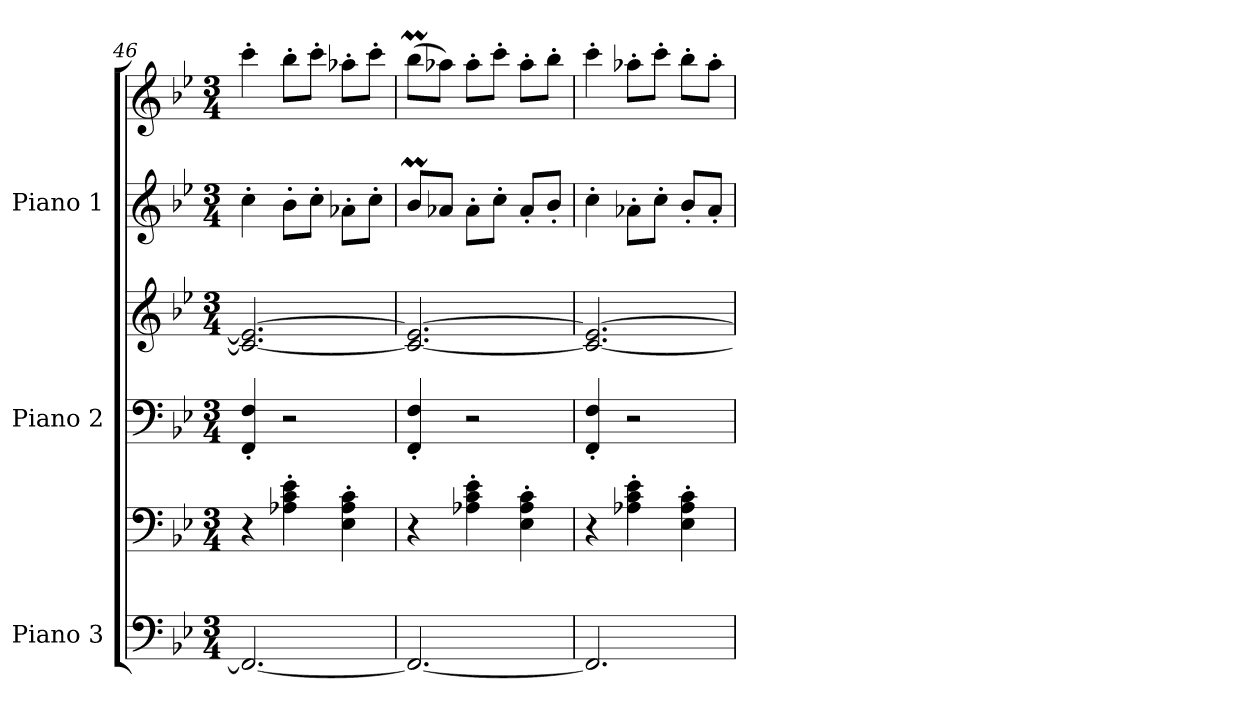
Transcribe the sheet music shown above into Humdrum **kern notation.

**kern	**kern	**kern	**kern	**kern	**kern
*part3	*part3	*part2	*part2	*part1	*part1
*staff6	*staff5	*staff4	*staff3	*staff2	*staff1
*I"Piano 3	*	*I"Piano 2	*	*I"Piano 1	*
*I'Pno. 3	*	*I'Pno. 2	*	*I'Pno. 1	*
*clefF4	*clefF4	*clefF4	*clefG2	*clefG2	*clefG2
*k[b-e-]	*k[b-e-]	*k[b-e-]	*k[b-e-]	*k[b-e-]	*k[b-e-]
*M3/4	*M3/4	*M3/4	*M3/4	*M3/4	*M3/4
=46	=46	=46	=46	=46	=46
2.FF/_	4r	4FF/' 4F/'	2.c/_ 2.e-/_	4cc'\	4ccc'\
.	4A-X\' 4c\' 4e-\'	2r	.	8b-'\L	8bb-'\L
.	.	.	.	8cc'\J	8ccc'\J
.	4E-\' 4A-\' 4c\'	.	.	8a-X'\L	8aa-X'\L
.	.	.	.	8cc'\J	8ccc'\J
=47	=47	=47	=47	=47	=47
2.FF/_	4r	4FF/' 4F/'	2.c/_ 2.e-/_	8b-M/L	(>8bb-M\L
.	.	.	.	8a-X/J	8aa-X\J)
.	4A-X\' 4c\' 4e-\'	2r	.	8a-'\L	8aa-'\L
.	.	.	.	8cc'\J	8ccc'\J
.	4E-\' 4A-\' 4c\'	.	.	8a-'/L	8aa-'\L
.	.	.	.	8b-'/J	8bb-'\J
=48	=48	=48	=48	=48	=48
2.FF/]	4r	4FF/' 4F/'	2.c/_ 2.e-/_	4cc'\	4ccc'\
.	4A-X\' 4c\' 4e-\'	2r	.	8a-X'\L	8aa-X'\L
.	.	.	.	8cc'\J	8ccc'\J
.	4E-\' 4A-\' 4c\'	.	.	8b-'/L	8bb-'\L
.	.	.	.	8a-'/J	8aa-'\J
=	=	=	=	=	=
*-	*-	*-	*-	*-	*-
